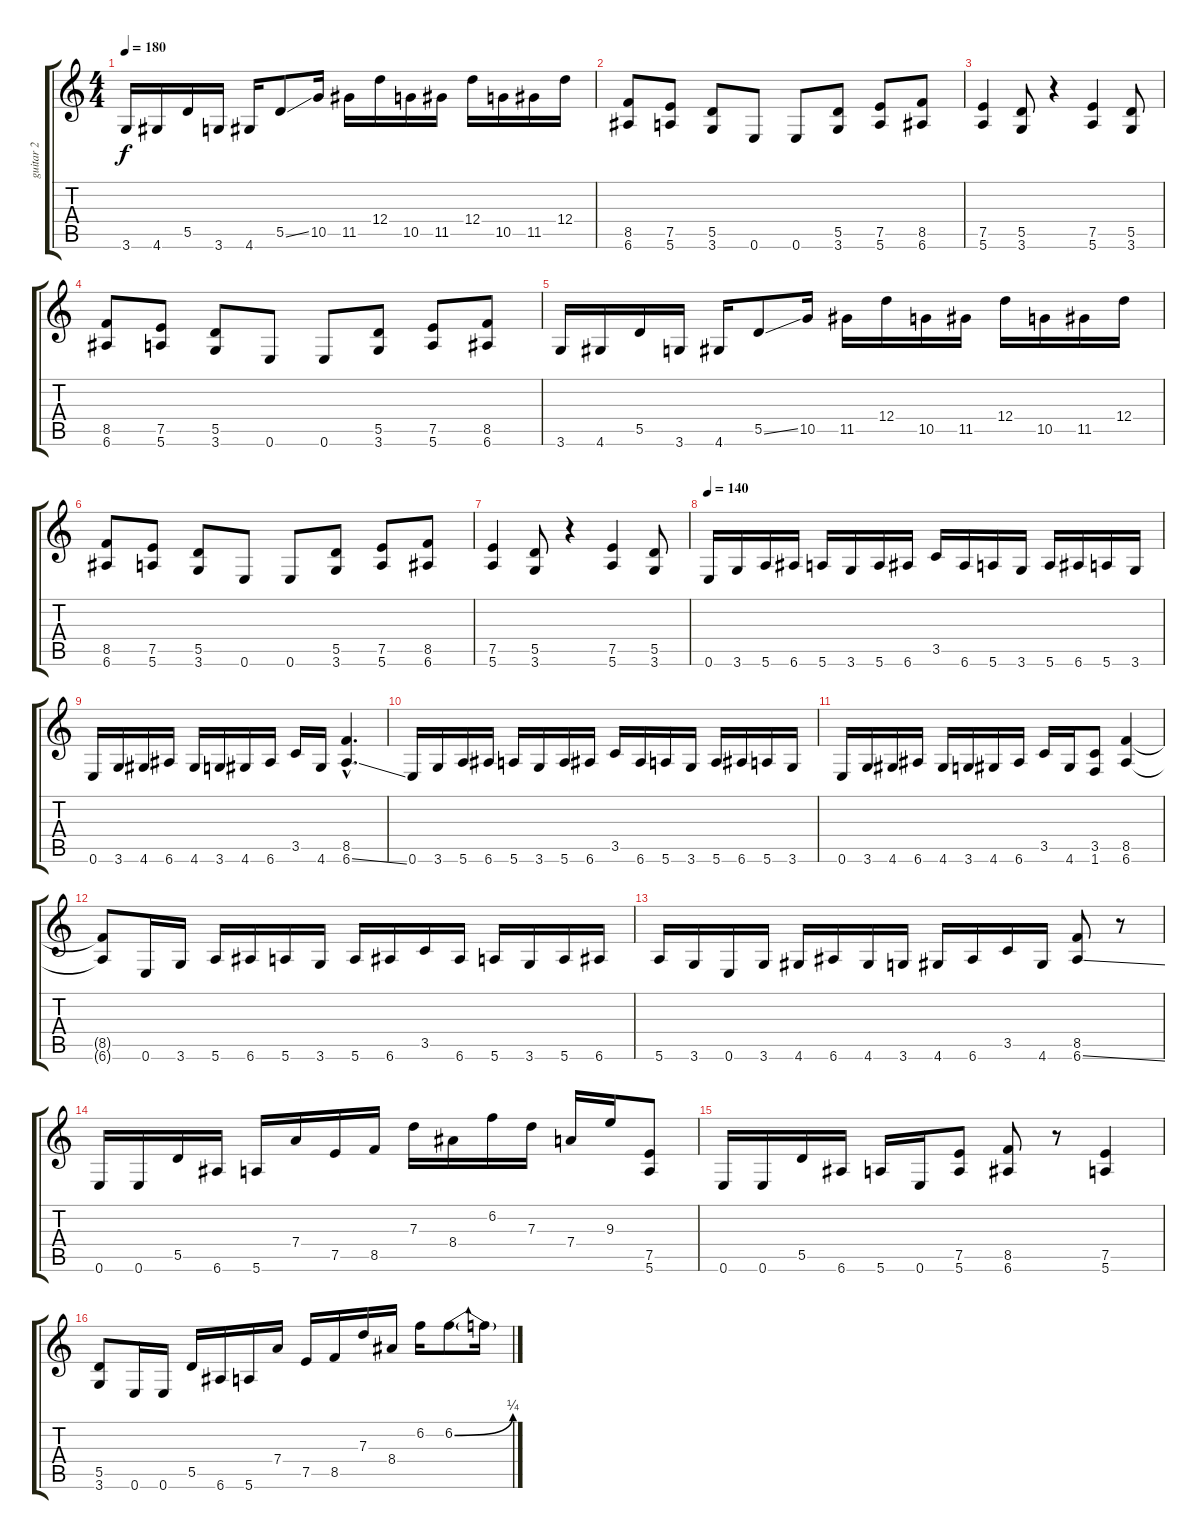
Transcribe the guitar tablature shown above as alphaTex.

\track ("guitar 2" "guitar 2") {instrument distortionguitar}
\staff {score tabs}
\tuning (E4 B3 G3 D3 A2 E2) {hide}
\ts (4 4)
\tempo 180
\clef g2
\ks c
3.6.16{dy f} 4.6.16 5.5.16 3.6.16 4.6.16 5.5{ss}.8 10.5.16 11.5.16 12.4.16 10.5.16 11.5.16 12.4.16 10.5.16 11.5.16 12.4.16 |
(8.5 6.6).8 (7.5 5.6).8 (5.5 3.6).8 0.6.8 0.6.8 (5.5 3.6).8 (7.5 5.6).8 (8.5 6.6).8 |
(7.5 5.6).4 (5.5 3.6).8 r.4 (7.5 5.6).4 (5.5 3.6).8 |
(8.5 6.6).8 (7.5 5.6).8 (5.5 3.6).8 0.6.8 0.6.8 (5.5 3.6).8 (7.5 5.6).8 (8.5 6.6).8 |
3.6.16 4.6.16 5.5.16 3.6.16 4.6.16 5.5{ss}.8 10.5.16 11.5.16 12.4.16 10.5.16 11.5.16 12.4.16 10.5.16 11.5.16 12.4.16 |
(8.5 6.6).8 (7.5 5.6).8 (5.5 3.6).8 0.6.8 0.6.8 (5.5 3.6).8 (7.5 5.6).8 (8.5 6.6).8 |
(7.5 5.6).4 (5.5 3.6).8 r.4 (7.5 5.6).4 (5.5 3.6).8 |
\tempo 140
0.6.16 3.6.16 5.6.16 6.6.16 5.6.16 3.6.16 5.6.16 6.6.16 3.5.16 6.6.16 5.6.16 3.6.16 5.6.16 6.6.16 5.6.16 3.6.16 |
0.6.16 3.6.16 4.6.16 6.6.16 4.6.16 3.6.16 4.6.16 6.6.16 3.5.16 4.6.16 (8.5{hac} 6.6{ss hac}).4{d} |
0.6.16 3.6.16 5.6.16 6.6.16 5.6.16 3.6.16 5.6.16 6.6.16 3.5.16 6.6.16 5.6.16 3.6.16 5.6.16 6.6.16 5.6.16 3.6.16 |
0.6.16 3.6.16 4.6.16 6.6.16 4.6.16 3.6.16 4.6.16 6.6.16 3.5.16 4.6.16 (3.5 1.6).8 (8.5 6.6).4 |
(8.5{t} 6.6{t}).8 0.6.16 3.6.16 5.6.16 6.6.16 5.6.16 3.6.16 5.6.16 6.6.16 3.5.16 6.6.16 5.6.16 3.6.16 5.6.16 6.6.16 |
5.6.16 3.6.16 0.6.16 3.6.16 4.6.16 6.6.16 4.6.16 3.6.16 4.6.16 6.6.16 3.5.16 4.6.16 (8.5 6.6{ss}).8 r.8 |
0.6.16 0.6.16 5.5.16 6.6.16 5.6.16 7.4.16 7.5.16 8.5.16 7.3.16 8.4.16 6.2.16 7.3.16 7.4.16 9.3.16 (7.5 5.6).8 |
0.6.16 0.6.16 5.5.16 6.6.16 5.6.16 0.6.16 (7.5 5.6).8 (8.5 6.6).8 r.8 (7.5 5.6).4 |
(5.5 3.6).8 0.6.16 0.6.16 5.5.16 6.6.16 5.6.16 7.4.16 7.5.16 8.5.16 7.3.16 8.4.16 6.2.16 6.2{be (bend 0 0 60 1)}.8 6.2{t}.16
